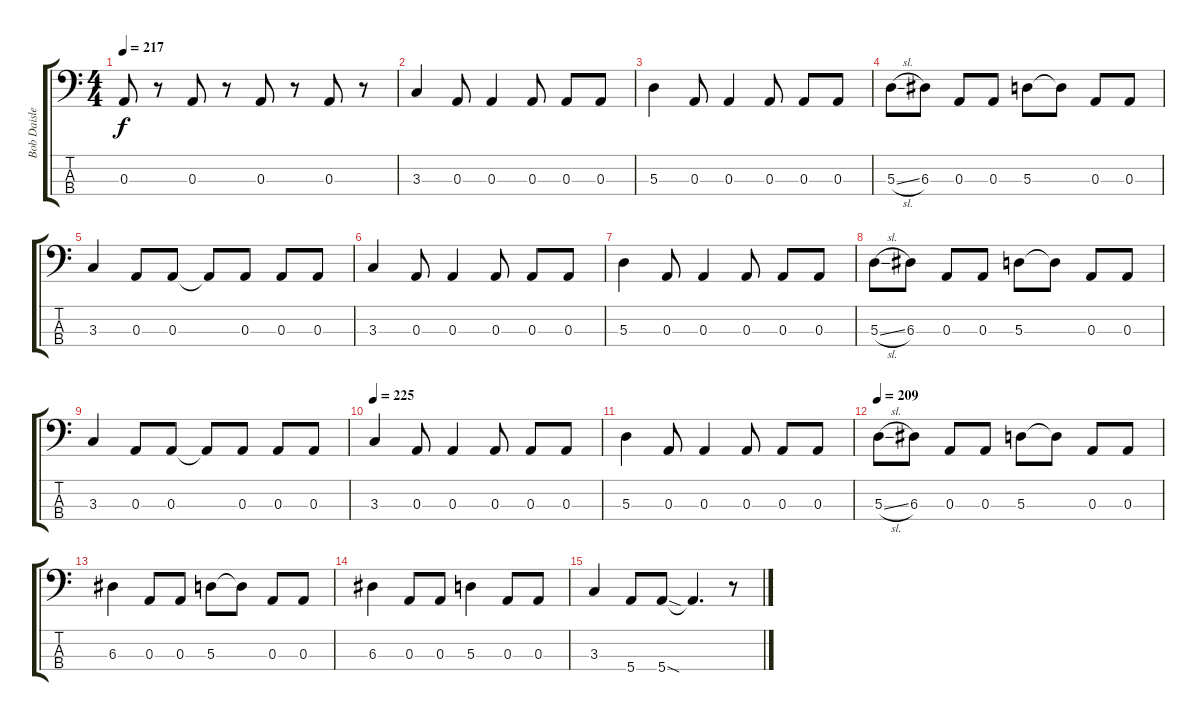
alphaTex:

\track ("Bob Daisley" "Bob Daisle") {instrument electricbasspick}
\staff {score tabs}
\tuning (G2 D2 A1 E1) {hide}
\ts (4 4)
\tempo 217
\clef f4
\ks c
0.3.8{dy f} r.8 0.3.8 r.8 0.3.8 r.8 0.3.8 r.8 |
3.3.4 0.3.8 0.3.4 0.3.8 0.3.8 0.3.8 |
5.3.4 0.3.8 0.3.4 0.3.8 0.3.8 0.3.8 |
5.3{sl}.8 6.3.8 0.3.8 0.3.8 5.3.8 5.3{t}.8 0.3.8 0.3.8 |
3.3.4 0.3.8 0.3.8 0.3{t}.8 0.3.8 0.3.8 0.3.8 |
3.3.4 0.3.8 0.3.4 0.3.8 0.3.8 0.3.8 |
5.3.4 0.3.8 0.3.4 0.3.8 0.3.8 0.3.8 |
5.3{sl}.8 6.3.8 0.3.8 0.3.8 5.3.8 5.3{t}.8 0.3.8 0.3.8 |
3.3.4 0.3.8 0.3.8 0.3{t}.8 0.3.8 0.3.8 0.3.8 |
\tempo 225
3.3.4 0.3.8 0.3.4 0.3.8 0.3.8 0.3.8 |
5.3.4 0.3.8 0.3.4 0.3.8 0.3.8 0.3.8 |
\tempo 209
5.3{sl}.8 6.3.8 0.3.8 0.3.8 5.3.8 5.3{t}.8 0.3.8 0.3.8 |
6.3.4 0.3.8 0.3.8 5.3.8 5.3{t}.8 0.3.8 0.3.8 |
6.3.4 0.3.8 0.3.8 5.3.4 0.3.8 0.3.8 |
3.3.4 5.4.8 5.4{sod}.8 5.4{t}.4{d} r.8
